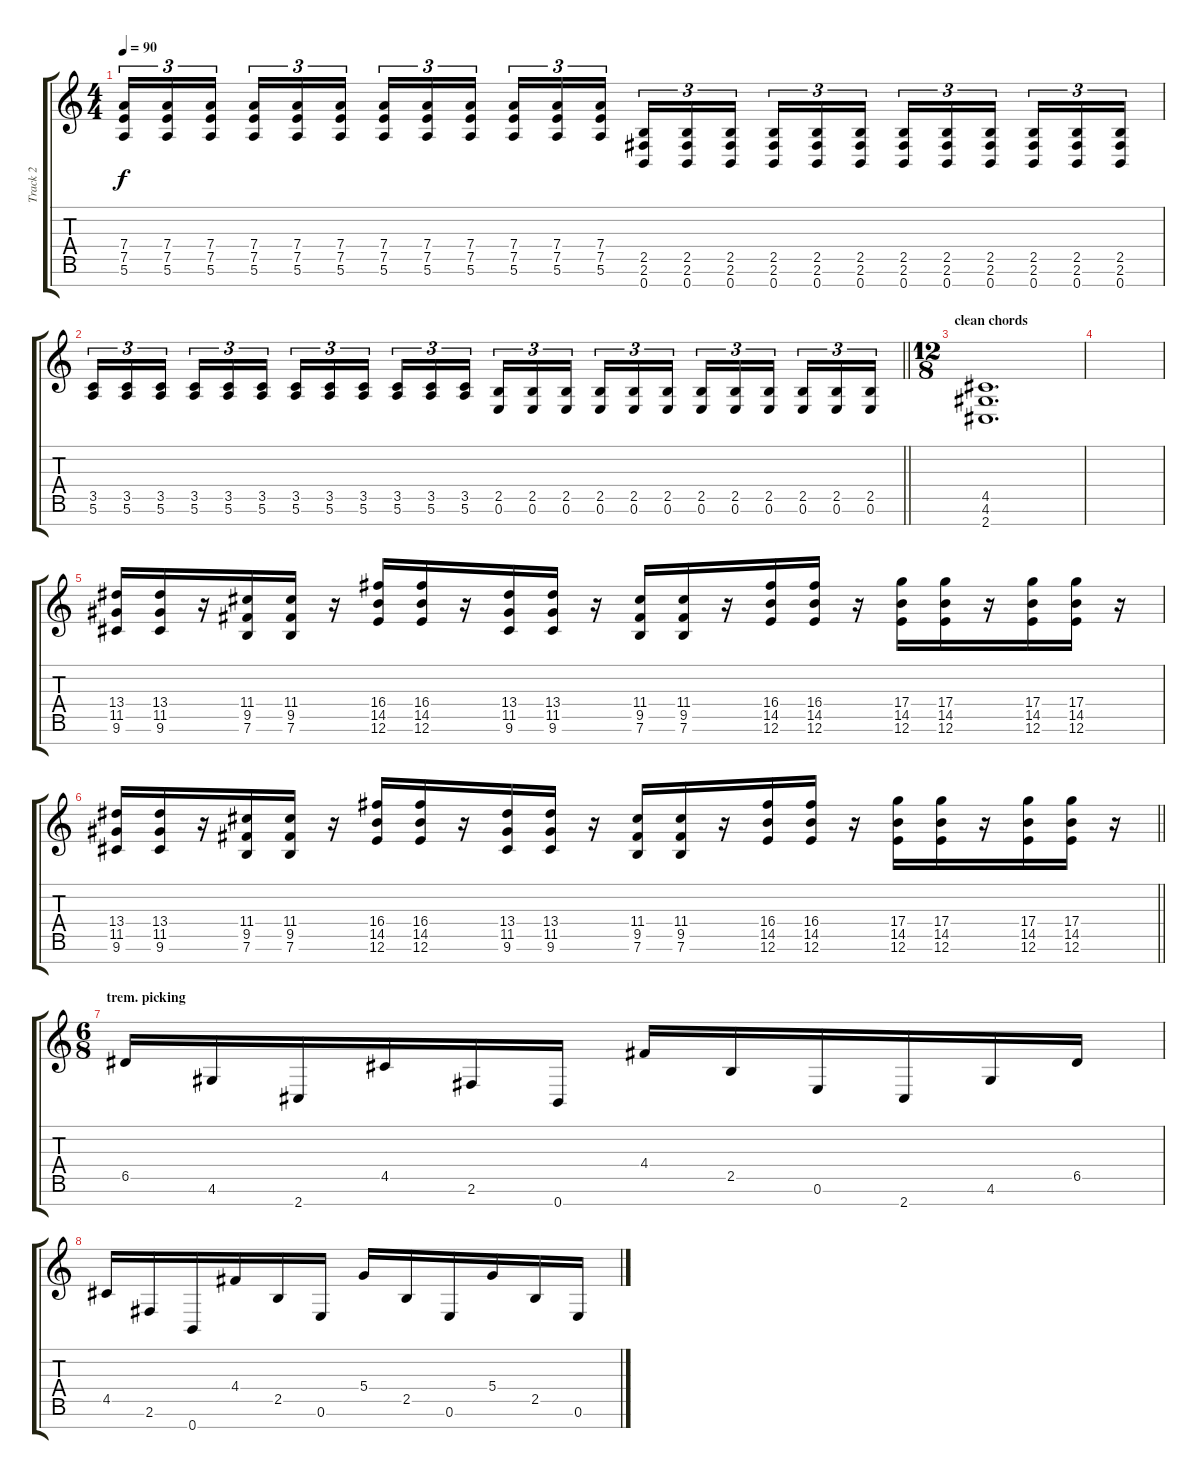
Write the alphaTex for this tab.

\track ("Track 2" "Track 2") {instrument distortionguitar}
\staff {score tabs}
\tuning (E4 B3 G3 D3 A2 E2 B1) {hide}
\ts (4 4)
\tempo 90
\clef g2
\ks c
(7.4 7.5 5.6).16{tu (3 2) dy f} (7.4 7.5 5.6).16{tu (3 2)} (7.4 7.5 5.6).16{tu (3 2) beam splitsecondary} (7.4 7.5 5.6).16{tu (3 2)} (7.4 7.5 5.6).16{tu (3 2)} (7.4 7.5 5.6).16{tu (3 2)} (7.4 7.5 5.6).16{tu (3 2)} (7.4 7.5 5.6).16{tu (3 2)} (7.4 7.5 5.6).16{tu (3 2) beam splitsecondary} (7.4 7.5 5.6).16{tu (3 2)} (7.4 7.5 5.6).16{tu (3 2)} (7.4 7.5 5.6).16{tu (3 2)} (2.5 2.6 0.7).16{tu (3 2)} (2.5 2.6 0.7).16{tu (3 2)} (2.5 2.6 0.7).16{tu (3 2) beam splitsecondary} (2.5 2.6 0.7).16{tu (3 2)} (2.5 2.6 0.7).16{tu (3 2)} (2.5 2.6 0.7).16{tu (3 2)} (2.5 2.6 0.7).16{tu (3 2)} (2.5 2.6 0.7).16{tu (3 2)} (2.5 2.6 0.7).16{tu (3 2) beam splitsecondary} (2.5 2.6 0.7).16{tu (3 2)} (2.5 2.6 0.7).16{tu (3 2)} (2.5 2.6 0.7).16{tu (3 2)} |
\barLineRight lightlight
(3.5 5.6).16{tu (3 2)} (3.5 5.6).16{tu (3 2)} (3.5 5.6).16{tu (3 2) beam splitsecondary} (3.5 5.6).16{tu (3 2)} (3.5 5.6).16{tu (3 2)} (3.5 5.6).16{tu (3 2)} (3.5 5.6).16{tu (3 2)} (3.5 5.6).16{tu (3 2)} (3.5 5.6).16{tu (3 2) beam splitsecondary} (3.5 5.6).16{tu (3 2)} (3.5 5.6).16{tu (3 2)} (3.5 5.6).16{tu (3 2)} (2.5 0.6).16{tu (3 2)} (2.5 0.6).16{tu (3 2)} (2.5 0.6).16{tu (3 2) beam splitsecondary} (2.5 0.6).16{tu (3 2)} (2.5 0.6).16{tu (3 2)} (2.5 0.6).16{tu (3 2)} (2.5 0.6).16{tu (3 2)} (2.5 0.6).16{tu (3 2)} (2.5 0.6).16{tu (3 2) beam splitsecondary} (2.5 0.6).16{tu (3 2)} (2.5 0.6).16{tu (3 2)} (2.5 0.6).16{tu (3 2)} |
\ts (12 8)
\section ("" "clean chords")
(4.5 4.6 2.7).1{d volume 0} |
|
(13.4 11.5 9.6).16{volume 13} (13.4 11.5 9.6).16 r.16 (11.4 9.5 7.6).16 (11.4 9.5 7.6).16 r.16 (16.4 14.5 12.6).16 (16.4 14.5 12.6).16 r.16 (13.4 11.5 9.6).16 (13.4 11.5 9.6).16 r.16 (11.4 9.5 7.6).16 (11.4 9.5 7.6).16 r.16 (16.4 14.5 12.6).16 (16.4 14.5 12.6).16 r.16 (17.4 14.5 12.6).16 (17.4 14.5 12.6).16 r.16 (17.4 14.5 12.6).16 (17.4 14.5 12.6).16 r.16 |
\barLineRight lightlight
(13.4 11.5 9.6).16 (13.4 11.5 9.6).16 r.16 (11.4 9.5 7.6).16 (11.4 9.5 7.6).16 r.16 (16.4 14.5 12.6).16 (16.4 14.5 12.6).16 r.16 (13.4 11.5 9.6).16 (13.4 11.5 9.6).16 r.16 (11.4 9.5 7.6).16 (11.4 9.5 7.6).16 r.16 (16.4 14.5 12.6).16 (16.4 14.5 12.6).16 r.16 (17.4 14.5 12.6).16 (17.4 14.5 12.6).16 r.16 (17.4 14.5 12.6).16 (17.4 14.5 12.6).16 r.16 |
\ts (6 8)
\section ("" "trem. picking")
6.5.16 4.6.16 2.7.16 4.5.16 2.6.16 0.7.16 4.4.16 2.5.16 0.6.16 2.7.16 4.6.16 6.5.16 |
4.5.16 2.6.16 0.7.16 4.4.16 2.5.16 0.6.16 5.4.16 2.5.16 0.6.16 5.4.16 2.5.16 0.6.16
